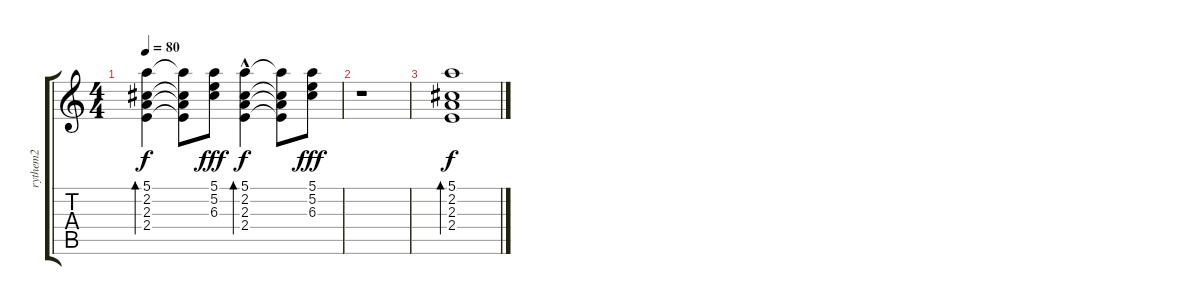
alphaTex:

\track ("rythem2" "rythem2") {instrument electricguitarclean}
\staff {score tabs}
\tuning (E4 B3 G3 D3 A2 E2) {hide}
\ts (4 4)
\tempo 80
\clef g2
\ks c
(5.1 2.2 2.3 2.4).4{bd 60 dy f} (5.1{t} 2.2{t} 2.3{t} 2.4{t}).8 (5.1 5.2 6.3).8{dy fff} (5.1 2.2 2.3 2.4{hac}).4{bd 60 dy f} (5.1{t} 2.2{t} 2.3{t} 2.4{t}).8 (5.1 5.2 6.3).8{dy fff} |
r.1 |
(5.1 2.2 2.3 2.4).1{bd 240 dy f}
